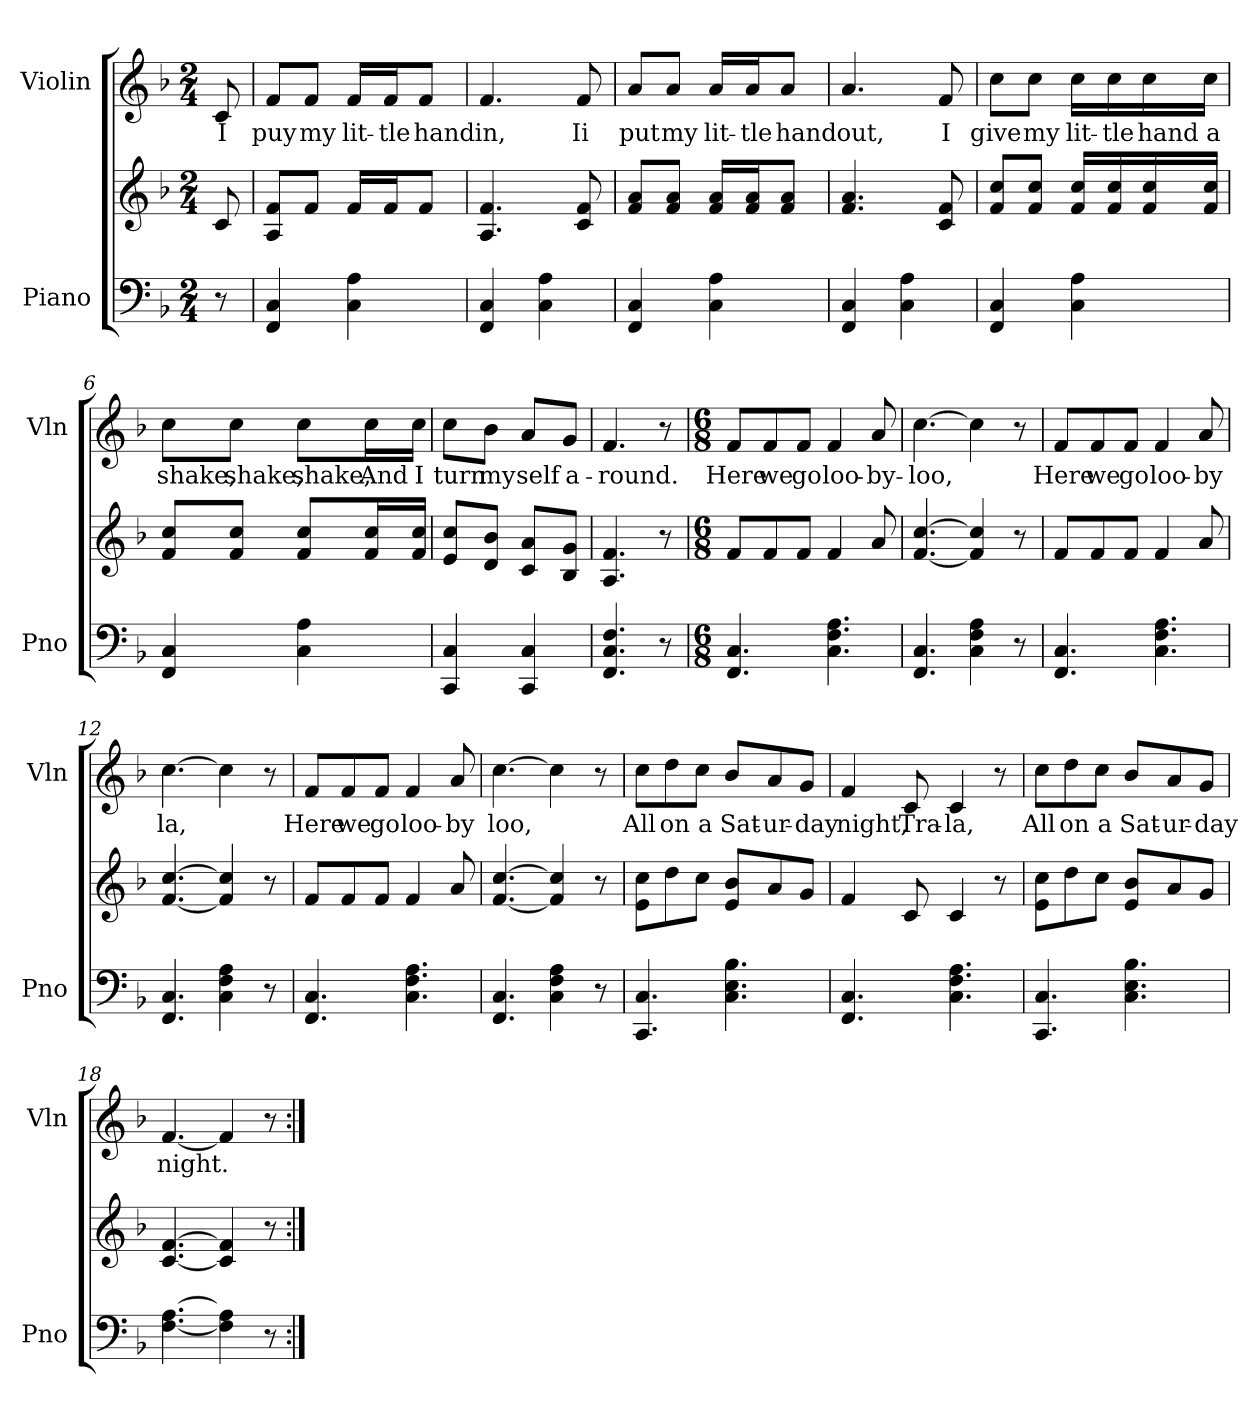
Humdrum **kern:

**kern	**kern	**kern	**text
*part2	*part2	*part1	*part1
*staff3	*staff2	*staff1	*staff1
*I"Piano	*	*I"Violin	*
*I'Pno	*	*I'Vln	*
*clefF4	*clefG2	*clefG2	*
*k[b-]	*k[b-]	*k[b-]	*
*M2/4	*M2/4	*M2/4	*
*MM100	*MM100	*MM100	*
=	=	=	=
!	!	!	!LO:LY:b
8r	8c/	8c/	I
=1	=1	=1	=1
!	!	!	!LO:LY:b
4FF/ 4C/	8A/ 8f/L	8f/L	puy
!	!	!	!LO:LY:b
.	8f/J	8f/J	my
!	!	!	!LO:LY:b
4C\ 4A\	16f/LL	16f/LL	lit-
!	!	!	!LO:LY:b
.	16f/J	16f/J	-tle
!	!	!	!LO:LY:b
.	8f/J	8f/J	hand
=2	=2	=2	=2
!	!	!	!LO:LY:b
4FF/ 4C/	4.A/ 4.f/	4.f/	in,
4C\ 4A\	.	.	.
!	!	!	!LO:LY:b
.	8c/ 8f/	8f/	Ii
=3	=3	=3	=3
!	!	!	!LO:LY:b
4FF/ 4C/	8f/ 8a/L	8a/L	put
!	!	!	!LO:LY:b
.	8f/ 8a/J	8a/J	my
!	!	!	!LO:LY:b
4C\ 4A\	16f/ 16a/LL	16a/LL	lit-
!	!	!	!LO:LY:b
.	16f/ 16a/J	16a/J	-tle
!	!	!	!LO:LY:b
.	8f/ 8a/J	8a/J	hand
=4	=4	=4	=4
!	!	!	!LO:LY:b
4FF/ 4C/	4.f/ 4.a/	4.a/	out,
4C\ 4A\	.	.	.
!	!	!	!LO:LY:b
.	8c/ 8f/	8f/	I
!!LO:LB:g=z
=5	=5	=5	=5
!	!	!	!LO:LY:b
4FF/ 4C/	8f/ 8cc/L	8cc\L	give
!	!	!	!LO:LY:b
.	8f/ 8cc/J	8cc\J	my
!	!	!	!LO:LY:b
4C\ 4A\	16f/ 16cc/LL	16cc\LL	lit-
!	!	!	!LO:LY:b
.	16f/ 16cc/	16cc\	-tle
!	!	!	!LO:LY:b
.	16f/ 16cc/	16cc\	hand
!	!	!	!LO:LY:b
.	16f/ 16cc/JJ	16cc\JJ	a
=6	=6	=6	=6
!	!	!	!LO:LY:b
4FF/ 4C/	8f/ 8cc/L	8cc\L	shake,
!	!	!	!LO:LY:b
.	8f/ 8cc/J	8cc\J	shake,
!	!	!	!LO:LY:b
4C\ 4A\	8f/ 8cc/L	8cc\L	shake,
!	!	!	!LO:LY:b
.	16f/ 16cc/L	16cc\L	And
!	!	!	!LO:LY:b
.	16f/ 16cc/JJ	16cc\JJ	I
=7	=7	=7	=7
!	!	!	!LO:LY:b
4CC/ 4C/	8e/ 8cc/L	8cc\L	turn
!	!	!	!LO:LY:b
.	8d/ 8b-/J	8b-\J	my
!	!	!	!LO:LY:b
4CC/ 4C/	8c/ 8a/L	8a/L	self
!	!	!	!LO:LY:b
.	8B-/ 8g/J	8g/J	a-
=8	=8	=8	=8
!	!	!	!LO:LY:b
4.FF/ 4.C/ 4.F/	4.A/ 4.f/	4.f/	-round.
8r	8r	8r	.
!!LO:LB:g=z
=9	=9	=9	=9
*M6/8	*M6/8	*M6/8	*
*	*	*MM150	*
!	!	!	!LO:LY:b
4.FF/ 4.C/	8f/L	8f/L	Here
!	!	!	!LO:LY:b
.	8f/	8f/	we
!	!	!	!LO:LY:b
.	8f/J	8f/J	go
!	!	!	!LO:LY:b
4.C\ 4.F\ 4.A\	4f/	4f/	loo-
!	!	!	!LO:LY:b
.	8a/	8a/	-by-
=10	=10	=10	=10
!	!	!	!LO:LY:b
4.FF/ 4.C/	[4.f/ [4.cc/	[4.cc\	-loo,
4C\ 4F\ 4A\	4f/] 4cc/]	4cc\]	.
8r	8r	8r	.
=11	=11	=11	=11
!	!	!	!LO:LY:b
4.FF/ 4.C/	8f/L	8f/L	Here
!	!	!	!LO:LY:b
.	8f/	8f/	we
!	!	!	!LO:LY:b
.	8f/J	8f/J	go
!	!	!	!LO:LY:b
4.C\ 4.F\ 4.A\	4f/	4f/	loo-
!	!	!	!LO:LY:b
.	8a/	8a/	-by
=12	=12	=12	=12
!	!	!	!LO:LY:b
4.FF/ 4.C/	[4.f/ [4.cc/	[4.cc\	la,
4C\ 4F\ 4A\	4f/] 4cc/]	4cc\]	.
8r	8r	8r	.
!!LO:LB:g=z
=13	=13	=13	=13
!	!	!	!LO:LY:b
4.FF/ 4.C/	8f/L	8f/L	Here
!	!	!	!LO:LY:b
.	8f/	8f/	we
!	!	!	!LO:LY:b
.	8f/J	8f/J	go
!	!	!	!LO:LY:b
4.C\ 4.F\ 4.A\	4f/	4f/	loo-
!	!	!	!LO:LY:b
.	8a/	8a/	-by
=14	=14	=14	=14
!	!	!	!LO:LY:b
4.FF/ 4.C/	[4.f/ [4.cc/	[4.cc\	loo,
4C\ 4F\ 4A\	4f/] 4cc/]	4cc\]	.
8r	8r	8r	.
=15	=15	=15	=15
!	!	!	!LO:LY:b
4.CC/ 4.C/	8e/ 8cc/L	8cc\L	All
!	!	!	!LO:LY:b
.	8dd\	8dd\	on
!	!	!	!LO:LY:b
.	8cc\J	8cc\J	a
!	!	!	!LO:LY:b
4.C\ 4.E\ 4.B-\	8e/ 8b-/L	8b-/L	Sat-
!	!	!	!LO:LY:b
.	8a/	8a/	-ur-
!	!	!	!LO:LY:b
.	8g/J	8g/J	-day
=16	=16	=16	=16
!	!	!	!LO:LY:b
4.FF/ 4.C/	4f/	4f/	night,
!	!	!	!LO:LY:b
.	8c/	8c/	Tra-
!	!	!	!LO:LY:b
4.C\ 4.F\ 4.A\	4c/	4c/	-la,
.	8r	8r	.
=17	=17	=17	=17
!	!	!	!LO:LY:b
4.CC/ 4.C/	8e/ 8cc/L	8cc\L	All
!	!	!	!LO:LY:b
.	8dd\	8dd\	on
!	!	!	!LO:LY:b
.	8cc\J	8cc\J	a
!	!	!	!LO:LY:b
4.C\ 4.E\ 4.B-\	8e/ 8b-/L	8b-/L	Sat-
!	!	!	!LO:LY:b
.	8a/	8a/	-ur-
!	!	!	!LO:LY:b
.	8g/J	8g/J	-day
=18	=18	=18	=18
!	!	!	!LO:LY:b
[4.F\ [4.A\	[4.c/ [4.f/	[4.f/	night.
4F\] 4A\]	4c/] 4f/]	4f/]	.
8r	8r	8r	.
=:|!	=:|!	=:|!	=:|!
*-	*-	*-	*-
